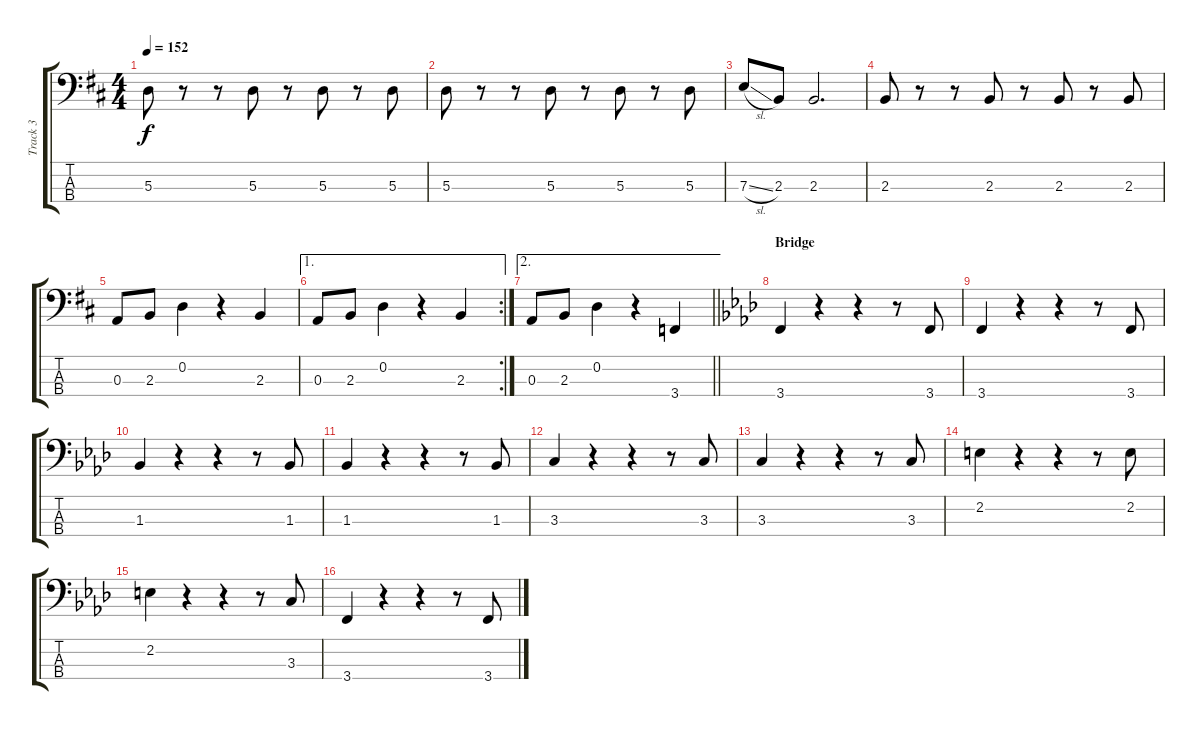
\track ("Track 3" "Track 3") {instrument electricbassfinger}
\staff {score tabs}
\tuning (G2 D2 A1 D1) {hide}
\ts (4 4)
\tempo 152
\clef f4
\ks d
5.3.8{dy f} r.8 r.8 5.3.8 r.8 5.3.8 r.8 5.3.8 |
5.3.8 r.8 r.8 5.3.8 r.8 5.3.8 r.8 5.3.8 |
7.3{sl}.8 2.3.8 2.3.2{d} |
2.3.8 r.8 r.8 2.3.8 r.8 2.3.8 r.8 2.3.8 |
0.3.8 2.3.8 0.2.4 r.4 2.3.4 |
\ae 1
\rc 2
0.3.8 2.3.8 0.2.4 r.4 2.3.4 |
\ae 2
\barLineRight lightlight
0.3.8 2.3.8 0.2.4 r.4 3.4.4 |
\section ("" "Bridge")
\ks fminor
3.4.4 r.4 r.4 r.8 3.4.8 |
3.4.4 r.4 r.4 r.8 3.4.8 |
1.3.4 r.4 r.4 r.8 1.3.8 |
1.3.4 r.4 r.4 r.8 1.3.8 |
3.3.4 r.4 r.4 r.8 3.3.8 |
3.3.4 r.4 r.4 r.8 3.3.8 |
2.2.4 r.4 r.4 r.8 2.2.8 |
2.2.4 r.4 r.4 r.8 3.3.8 |
3.4.4 r.4 r.4 r.8 3.4.8
